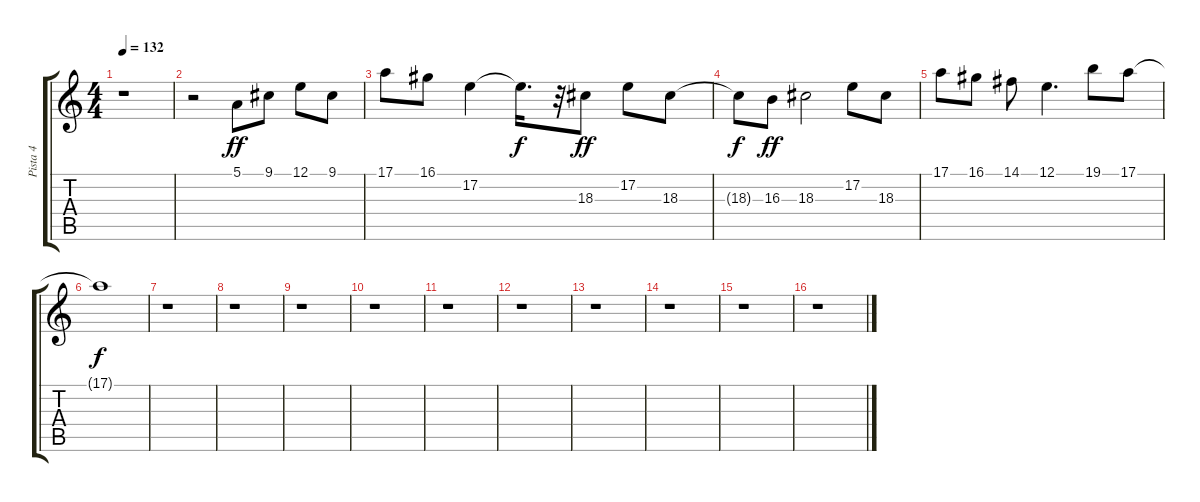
\track ("Pista 4" "Pista 4") {instrument vibraphone}
\staff {score tabs}
\tuning (E4 B3 G3 D3 A2 E2) {hide}
\ts (4 4)
\tempo 132
\clef g2
\ks c
r.1{dy f} |
r.2 5.1.8{dy ff} 9.1.8 12.1.8 9.1.8 |
17.1.8 16.1.8 17.2.4 17.2{t}.16{d dy f} r.32 18.3.8{dy ff} 17.2.8 18.3.8 |
18.3{t}.8{dy f} 16.3.8{dy ff} 18.3.2 17.2.8 18.3.8 |
17.1.8 16.1.8 14.1.8 12.1.4{d} 19.1.8 17.1.8 |
17.1{t}.1{dy f} |
r.1 |
r.1 |
r.1 |
r.1 |
r.1 |
r.1 |
r.1 |
r.1 |
r.1 |
r.1
